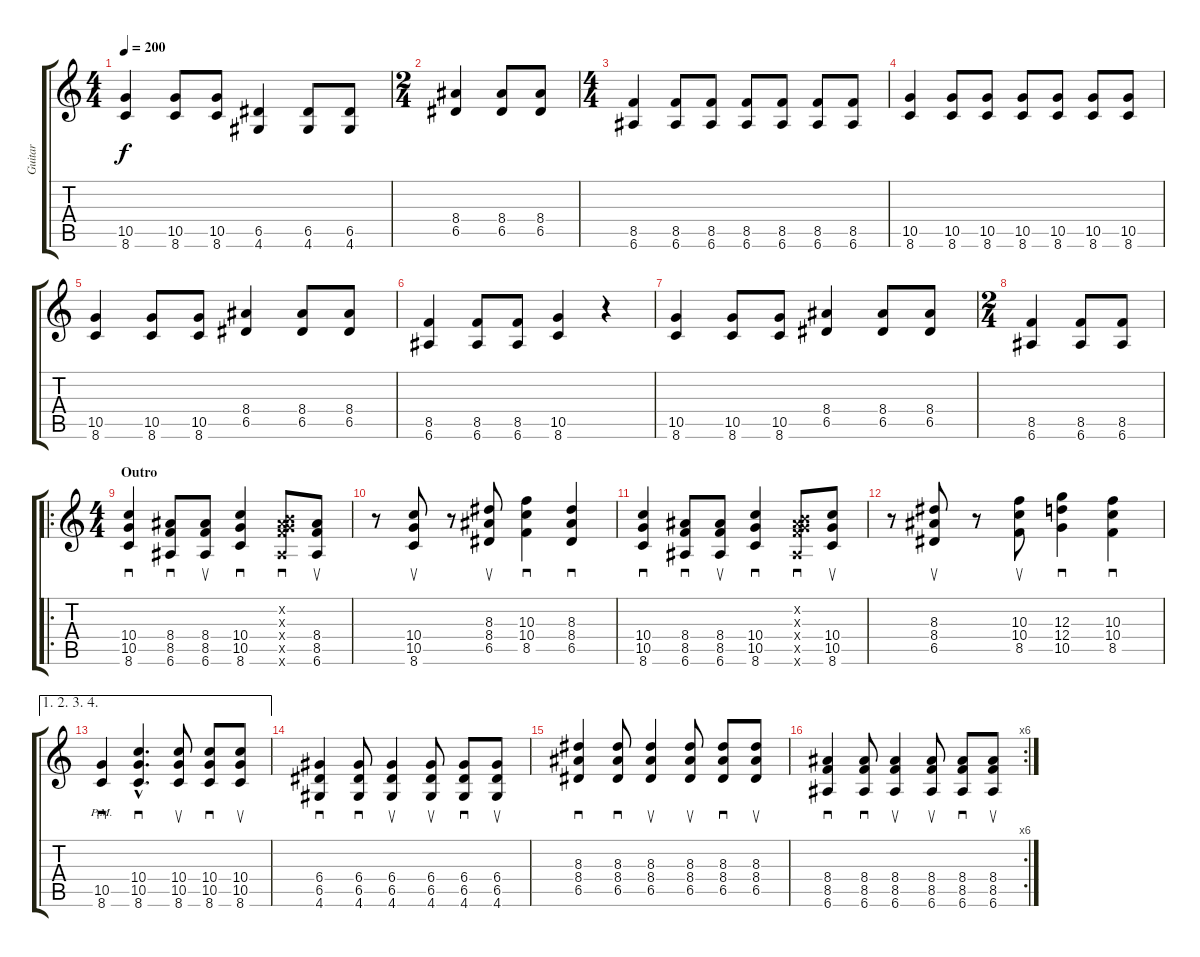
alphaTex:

\track ("Guitar" "Guitar") {instrument distortionguitar}
\staff {score tabs}
\tuning (E4 B3 G3 D3 A2 E2) {hide}
\ts (4 4)
\tempo 200
\clef g2
\ks c
(10.5 8.6).4{dy f} (10.5 8.6).8 (10.5 8.6).8 (6.5 4.6).4 (6.5 4.6).8 (6.5 4.6).8 |
\ts (2 4)
(8.4 6.5).4 (8.4 6.5).8 (8.4 6.5).8 |
\ts (4 4)
(8.5 6.6).4 (8.5 6.6).8 (8.5 6.6).8 (8.5 6.6).8 (8.5 6.6).8 (8.5 6.6).8 (8.5 6.6).8 |
(10.5 8.6).4 (10.5 8.6).8 (10.5 8.6).8 (10.5 8.6).8 (10.5 8.6).8 (10.5 8.6).8 (10.5 8.6).8 |
(10.5 8.6).4 (10.5 8.6).8 (10.5 8.6).8 (8.4 6.5).4 (8.4 6.5).8 (8.4 6.5).8 |
(8.5 6.6).4 (8.5 6.6).8 (8.5 6.6).8 (10.5 8.6).4 r.4 |
(10.5 8.6).4 (10.5 8.6).8 (10.5 8.6).8 (8.4 6.5).4 (8.4 6.5).8 (8.4 6.5).8 |
\ts (2 4)
(8.5 6.6).4 (8.5 6.6).8 (8.5 6.6).8 |
\ro
\ts (4 4)
\section ("" "Outro")
(10.4 10.5 8.6).4{sd} (8.4 8.5 6.6).8{sd} (8.4 8.5 6.6).8{su} (10.4 10.5 8.6).4{sd} (0.2{x} 0.3{x} 8.4{x} 8.5{x} 6.6{x}).8{sd} (8.4 8.5 6.6).8{su} |
r.8 (10.4 10.5 8.6).8{su} r.8 (8.3 8.4 6.5).8{su} (10.3 10.4 8.5).4{sd} (8.3 8.4 6.5).4{sd} |
(10.4 10.5 8.6).4{sd} (8.4 8.5 6.6).8{sd} (8.4 8.5 6.6).8{su} (10.4 10.5 8.6).4{sd} (0.2{x} 0.3{x} 8.4{x} 8.5{x} 6.6{x}).8{sd} (10.4 10.5 8.6).8{su} |
r.8 (8.3 8.4 6.5).8{su} r.8 (10.3 10.4 8.5).8{su} (12.3 12.4 10.5).4{sd} (10.3 10.4 8.5).4{sd} |
\ae (1 2 3 4)
(10.5{pm} 8.6{pm}).4{sd} (10.4{hac} 10.5{hac} 8.6{hac}).4{d sd} (10.4 10.5 8.6).8{su} (10.4 10.5 8.6).8{sd} (10.4 10.5 8.6).8{su} |
(6.4 6.5 4.6).4{sd} (6.4 6.5 4.6).8{sd} (6.4 6.5 4.6).4{su} (6.4 6.5 4.6).8{su} (6.4 6.5 4.6).8{sd} (6.4 6.5 4.6).8{su} |
(8.3 8.4 6.5).4{sd} (8.3 8.4 6.5).8{sd} (8.3 8.4 6.5).4{su} (8.3 8.4 6.5).8{su} (8.3 8.4 6.5).8{sd} (8.3 8.4 6.5).8{su} |
\rc 6
(8.4 8.5 6.6).4{sd} (8.4 8.5 6.6).8{sd} (8.4 8.5 6.6).4{su} (8.4 8.5 6.6).8{su} (8.4 8.5 6.6).8{sd} (8.4 8.5 6.6).8{su}
